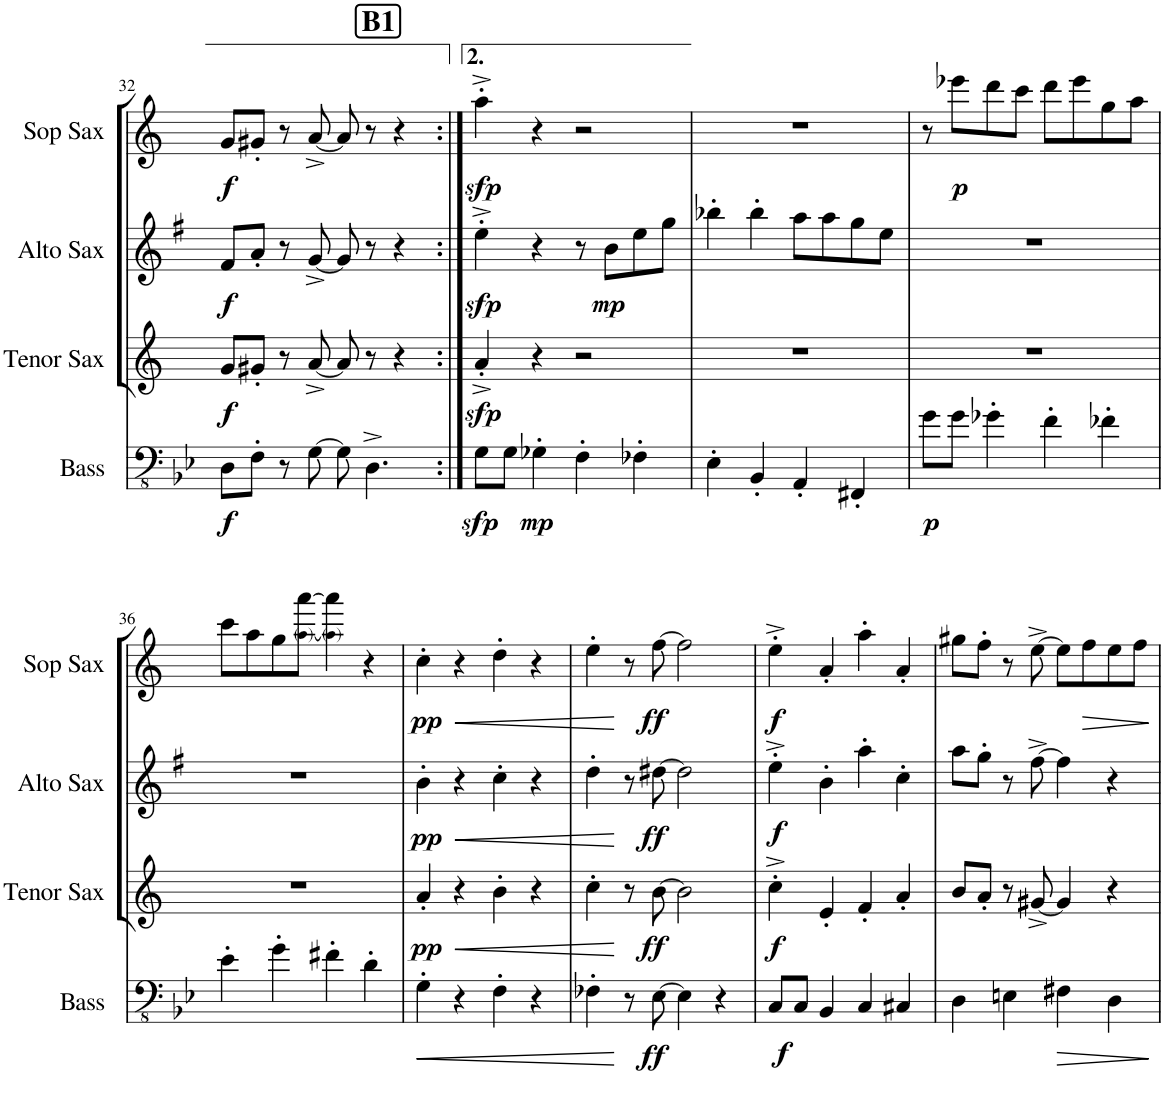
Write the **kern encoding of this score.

**kern	**dynam	**kern	**dynam	**kern	**dynam	**kern	**dynam
*part4	*part4	*part3	*part3	*part2	*part2	*part1	*part1
*staff4	*staff4	*staff3	*staff3	*staff2	*staff2	*staff1	*staff1
*I"Acoustic Bass	*	*I"Tenor Saxophone	*	*I"Alto Saxophone	*	*I"Soprano Saxophone	*
*I'Bass	*	*I'Tenor Sax	*	*I'Alto Sax	*	*I'Sop Sax	*
!!LO:PB:g=z
*clefFv4	*	*clefG2	*	*clefG2	*	*clefG2	*
*	*	*Trd8c14	*	*Trd5c9	*	*Trd1c2	*
*k[b-e-]	*	*k[]	*	*k[f#]	*	*k[]	*
*M2/2	*	*M2/2	*	*M2/2	*	*M2/2	*
*met(c|)	*	*met(c|)	*	*met(c|)	*	*met(c|)	*
=32	=32	=32	=32	=32	=32	=32	=32
!	!LO:DY:b	!	!LO:DY:b	!	!LO:DY:b	!	!LO:DY:b
8DD\L	f	8g/L	f	8f#/L	f	8g/L	f
8FF'\J	.	8g#X'/J	.	8a'/J	.	8g#X'/J	.
8r	.	8r	.	8r	.	8r	.
[8GG\	.	[8a^/	.	[8g^/	.	[8a^/	.
8GG\]	.	8a/]	.	8g/]	.	8a/]	.
4.DD^\	.	8r	.	8r	.	8r	.
.	.	4r	.	4r	.	4r	.
!!LO:REH:place=s1:a:B:cj:fs=14:t=B1
=33:|!	=33:|!	=33:|!	=33:|!	=33:|!	=33:|!	=33:|!	=33:|!
!	!LO:DY:b	!	!LO:DY:b	!	!LO:DY:b	!	!LO:DY:b
8GG\L	sfp	4a'^/	sfp	4ee'^\	sfp	4aa'^\	sfp
8GG\J	.	.	.	.	.	.	.
!	!LO:DY:b	!	!	!	!	!	!
4GG-X'\	mp	4r	.	4r	.	4r	.
4FF'\	.	2r	.	8r	.	2r	.
!	!	!	!	!	!LO:DY:b	!	!
.	.	.	.	8b\L	mp	.	.
4FF-X'\	.	.	.	8ee\	.	.	.
.	.	.	.	8gg\J	.	.	.
=34	=34	=34	=34	=34	=34	=34	=34
4EE-'\	.	1r	.	4bb-X'\	.	1r	.
4BBB-'/	.	.	.	4bb-'\	.	.	.
4AAA'/	.	.	.	8aa\L	.	.	.
.	.	.	.	8aa\	.	.	.
4FFF#X'/	.	.	.	8gg\	.	.	.
.	.	.	.	8ee\J	.	.	.
=35	=35	=35	=35	=35	=35	=35	=35
!	!LO:DY:b	!	!	!	!	!	!
8G\L	p	1r	.	1r	.	8r	.
!	!	!	!	!	!	!	!LO:DY:b
8G\J	.	.	.	.	.	8eee-X\L	p
4G-X'\	.	.	.	.	.	8ddd\	.
.	.	.	.	.	.	8ccc\J	.
4F'\	.	.	.	.	.	8ddd\L	.
.	.	.	.	.	.	8eee-\	.
4F-X'\	.	.	.	.	.	8gg\	.
.	.	.	.	.	.	8aa\J	.
!!LO:LB:g=z
=36	=36	=36	=36	=36	=36	=36	=36
4E-'\	.	1r	.	1r	.	8ccc\L	.
.	.	.	.	.	.	8aa\	.
4G'\	.	.	.	.	.	8gg\	.
.	.	.	.	.	.	[8aa!\ [8aaa\J	.
4F#X'\	.	.	.	.	.	4aa!\] 4aaa\]	.
4D'\	.	.	.	.	.	4r	.
=37	=37	=37	=37	=37	=37	=37	=37
!	!LO:HP:b	!	!LO:DY:b	!	!LO:DY:b	!	!LO:DY:b
4GG'\	<	4a'/	pp	4b'\	pp	4cc'\	pp
!	!	!	!LO:HP:b	!	!LO:HP:b	!	!LO:HP:b
4r	.	4r	<	4r	<	4r	<
4FF'\	.	4b'\	.	4cc'\	.	4dd'\	.
4r	.	4r	.	4r	.	4r	.
=38	=38	=38	=38	=38	=38	=38	=38
4FF-X'\	.	4cc'\	.	4dd'\	.	4ee'\	.
8r	[	8r	[	8r	[	8r	[
!	!LO:DY:b	!	!LO:DY:b	!	!LO:DY:b	!	!LO:DY:b
[8EE-\	ff	[8b\	ff	[8dd#X\	ff	[8ff\	ff
4EE-\]	.	2b\]	.	2dd#\]	.	2ff\]	.
4r	.	.	.	.	.	.	.
=39	=39	=39	=39	=39	=39	=39	=39
!	!LO:DY:b	!	!LO:DY:b	!	!LO:DY:b	!	!LO:DY:b
8CC/L	f	4cc'^\	f	4ee'^\	f	4ee'^\	f
8CC/J	.	.	.	.	.	.	.
4BBB-/	.	4e'/	.	4b'\	.	4a'/	.
4CC/	.	4f'/	.	4aa'\	.	4aa'\	.
4CC#X/	.	4a'/	.	4cc'\	.	4a'/	.
=40	=40	=40	=40	=40	=40	=40	=40
4DD\	.	8b/L	.	8aa\L	.	8gg#X\L	.
.	.	8a'/J	.	8gg'\J	.	8ff'\J	.
4EEn\	.	8r	.	8r	.	8r	.
.	.	[8g#X^/	.	[8ff#^\	.	[8ee^\	.
!	!LO:HP:b	!	!	!	!	!	!
4FF#X\	>	4g#/]	.	4ff#\]	.	8ee\L]	.
!	!	!	!	!	!	!	!LO:HP:b
.	.	.	.	.	.	8ff\	>
4DD\	.	4r	.	4r	.	8ee\	.
.	.	.	.	.	.	8ff\J	.
.	]	.	.	.	.	.	]
=	=	=	=	=	=	=	=
*-	*-	*-	*-	*-	*-	*-	*-
